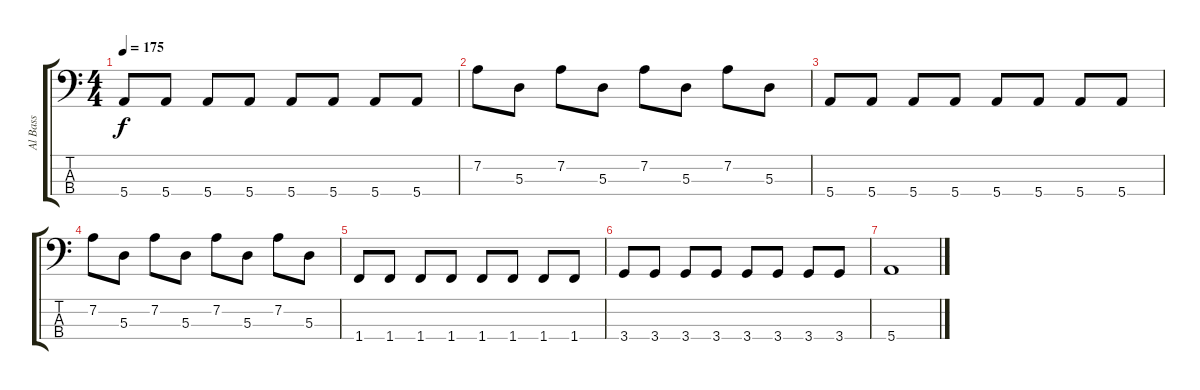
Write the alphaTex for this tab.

\track ("Al Bass" "Al Bass") {instrument electricbasspick}
\staff {score tabs}
\tuning (G2 D2 A1 E1) {hide}
\ts (4 4)
\tempo 175
\clef f4
\ks c
5.4.8{dy f} 5.4.8 5.4.8 5.4.8 5.4.8 5.4.8 5.4.8 5.4.8 |
7.2.8 5.3.8 7.2.8 5.3.8 7.2.8 5.3.8 7.2.8 5.3.8 |
5.4.8 5.4.8 5.4.8 5.4.8 5.4.8 5.4.8 5.4.8 5.4.8 |
7.2.8 5.3.8 7.2.8 5.3.8 7.2.8 5.3.8 7.2.8 5.3.8 |
1.4.8 1.4.8 1.4.8 1.4.8 1.4.8 1.4.8 1.4.8 1.4.8 |
3.4.8 3.4.8 3.4.8 3.4.8 3.4.8 3.4.8 3.4.8 3.4.8 |
5.4.1
